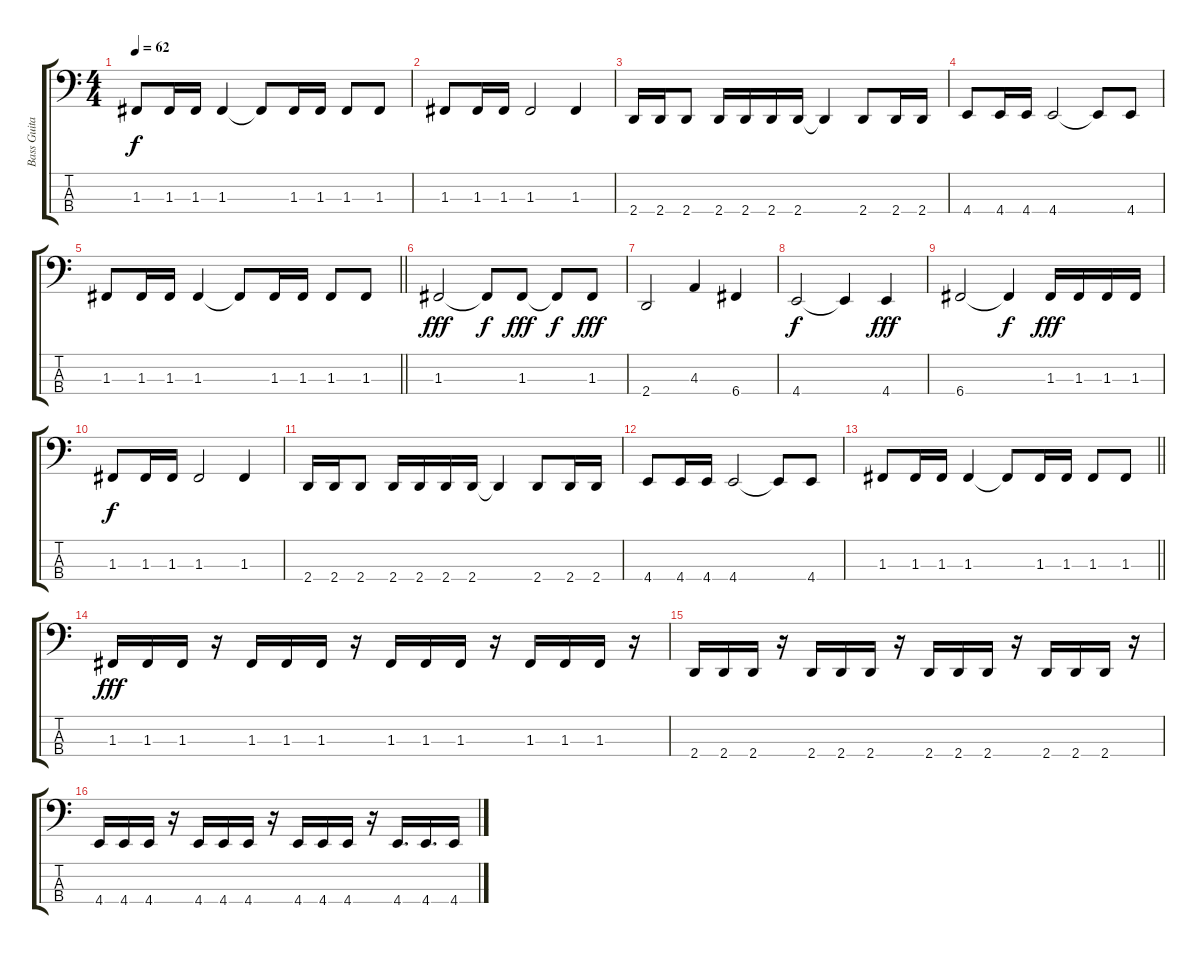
\track ("Bass Guitar" "Bass Guita") {instrument electricbassfinger}
\staff {score tabs}
\tuning (Eb2 Bb1 F1 C1) {hide}
\ts (4 4)
\tempo 62
\clef f4
\ks c
1.3.8{dy f} 1.3.16 1.3.16 1.3.4 1.3{t}.8 1.3.16 1.3.16 1.3.8 1.3.8 |
1.3.8 1.3.16 1.3.16 1.3.2 1.3.4 |
2.4.16 2.4.16 2.4.8 2.4.16 2.4.16 2.4.16 2.4.16 2.4{t}.4 2.4.8 2.4.16 2.4.16 |
4.4.8 4.4.16 4.4.16 4.4.2 4.4{t}.8 4.4.8 |
\barLineRight lightlight
1.3.8 1.3.16 1.3.16 1.3.4 1.3{t}.8 1.3.16 1.3.16 1.3.8 1.3.8 |
1.3.2{dy fff} 1.3{t}.8{dy f} 1.3.8{dy fff} 1.3{t}.8{dy f} 1.3.8{dy fff} |
2.4.2 4.3.4 6.4.4 |
4.4.2{dy f} 4.4{t}.4 4.4.4{dy fff} |
6.4.2 6.4{t}.4{dy f} 1.3.16{dy fff} 1.3.16 1.3.16 1.3.16 |
1.3.8{dy f} 1.3.16 1.3.16 1.3.2 1.3.4 |
2.4.16 2.4.16 2.4.8 2.4.16 2.4.16 2.4.16 2.4.16 2.4{t}.4 2.4.8 2.4.16 2.4.16 |
4.4.8 4.4.16 4.4.16 4.4.2 4.4{t}.8 4.4.8 |
\barLineRight lightlight
1.3.8 1.3.16 1.3.16 1.3.4 1.3{t}.8 1.3.16 1.3.16 1.3.8 1.3.8 |
1.3.16{dy fff} 1.3.16 1.3.16 r.16 1.3.16 1.3.16 1.3.16 r.16 1.3.16 1.3.16 1.3.16 r.16 1.3.16 1.3.16 1.3.16 r.16 |
2.4.16 2.4.16 2.4.16 r.16 2.4.16 2.4.16 2.4.16 r.16 2.4.16 2.4.16 2.4.16 r.16 2.4.16 2.4.16 2.4.16 r.16 |
4.4.16 4.4.16 4.4.16 r.16 4.4.16 4.4.16 4.4.16 r.16 4.4.16 4.4.16 4.4.16 r.16 4.4.16{d} 4.4.16{d} 4.4.16
